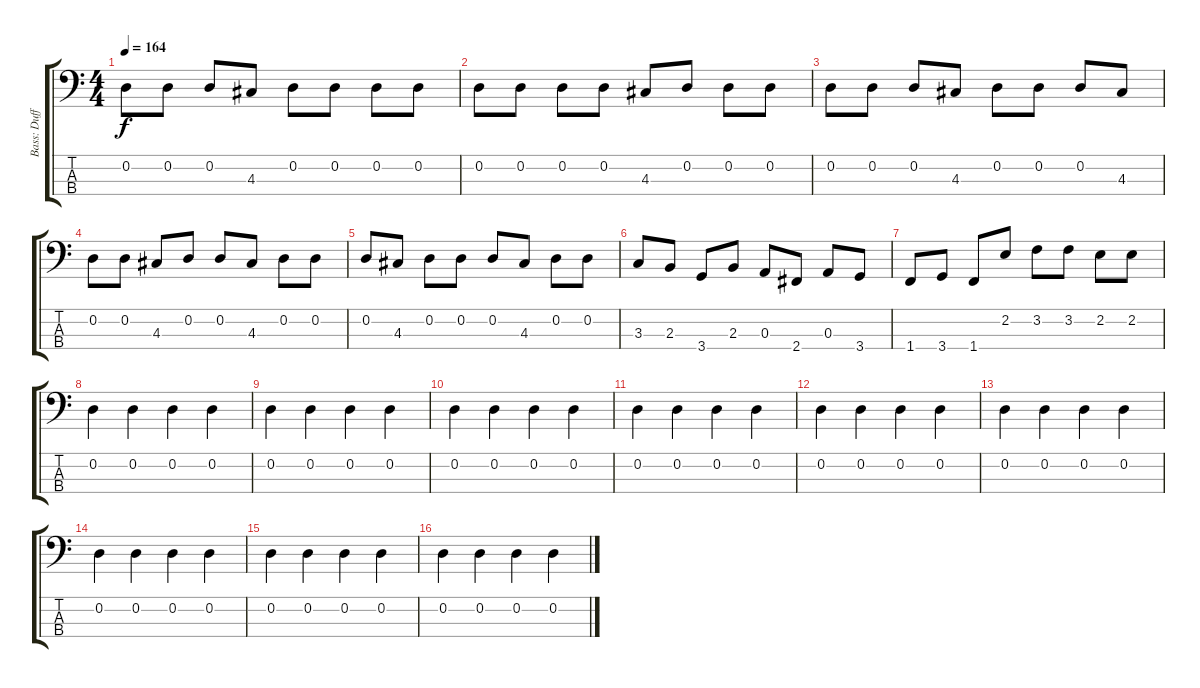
\track ("Bass: Duff" "Bass: Duff") {instrument fretlessbass}
\staff {score tabs}
\tuning (G2 D2 A1 E1) {hide}
\ts (4 4)
\tempo 164
\clef f4
\ks c
0.2.8{dy f} 0.2.8 0.2.8 4.3.8 0.2.8 0.2.8 0.2.8 0.2.8 |
0.2.8 0.2.8 0.2.8 0.2.8 4.3.8 0.2.8 0.2.8 0.2.8 |
0.2.8 0.2.8 0.2.8 4.3.8 0.2.8 0.2.8 0.2.8 4.3.8 |
0.2.8 0.2.8 4.3.8 0.2.8 0.2.8 4.3.8 0.2.8 0.2.8 |
0.2.8 4.3.8 0.2.8 0.2.8 0.2.8 4.3.8 0.2.8 0.2.8 |
3.3.8 2.3.8 3.4.8 2.3.8 0.3.8 2.4.8 0.3.8 3.4.8 |
1.4.8 3.4.8 1.4.8 2.2.8 3.2.8 3.2.8 2.2.8 2.2.8 |
0.2.4 0.2.4 0.2.4 0.2.4 |
0.2.4 0.2.4 0.2.4 0.2.4 |
0.2.4 0.2.4 0.2.4 0.2.4 |
0.2.4 0.2.4 0.2.4 0.2.4 |
0.2.4 0.2.4 0.2.4 0.2.4 |
0.2.4 0.2.4 0.2.4 0.2.4 |
0.2.4 0.2.4 0.2.4 0.2.4 |
0.2.4 0.2.4 0.2.4 0.2.4 |
0.2.4 0.2.4 0.2.4 0.2.4
